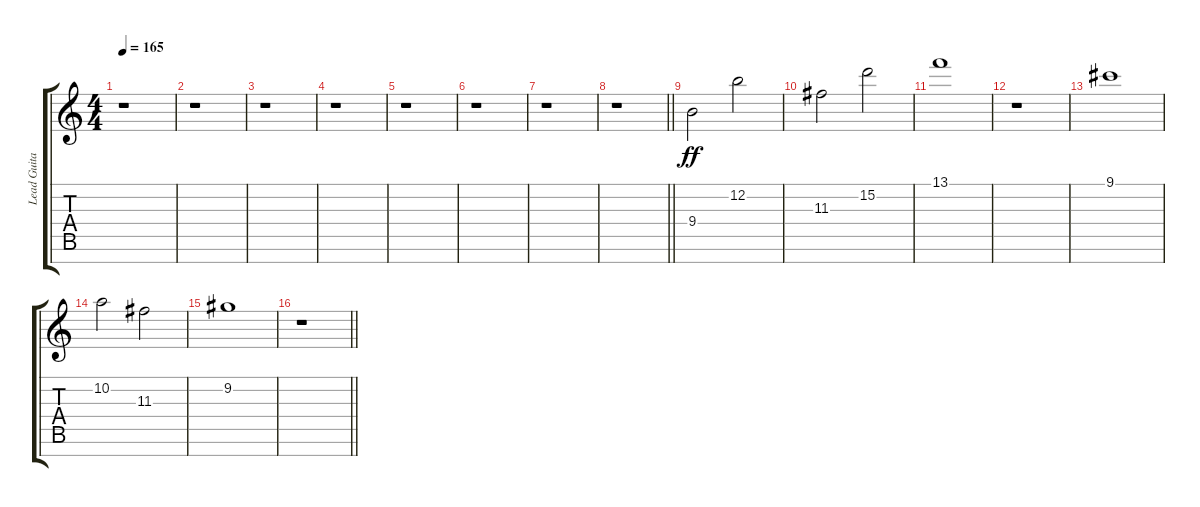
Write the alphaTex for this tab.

\track ("Lead Guitar 2" "Lead Guita") {instrument distortionguitar}
\staff {score tabs}
\tuning (E4 B3 G3 D3 A2 E2 B1) {hide}
\ts (4 4)
\tempo 165
\clef g2
\ks c
r.1{dy ff} |
r.1 |
r.1 |
r.1 |
r.1 |
r.1 |
r.1 |
\barLineRight lightlight
r.1 |
9.4.2 12.2.2 |
11.3.2 15.2.2 |
13.1.1 |
r.1 |
9.1.1 |
10.2.2 11.3.2 |
9.2.1 |
\barLineRight lightlight
r.1
